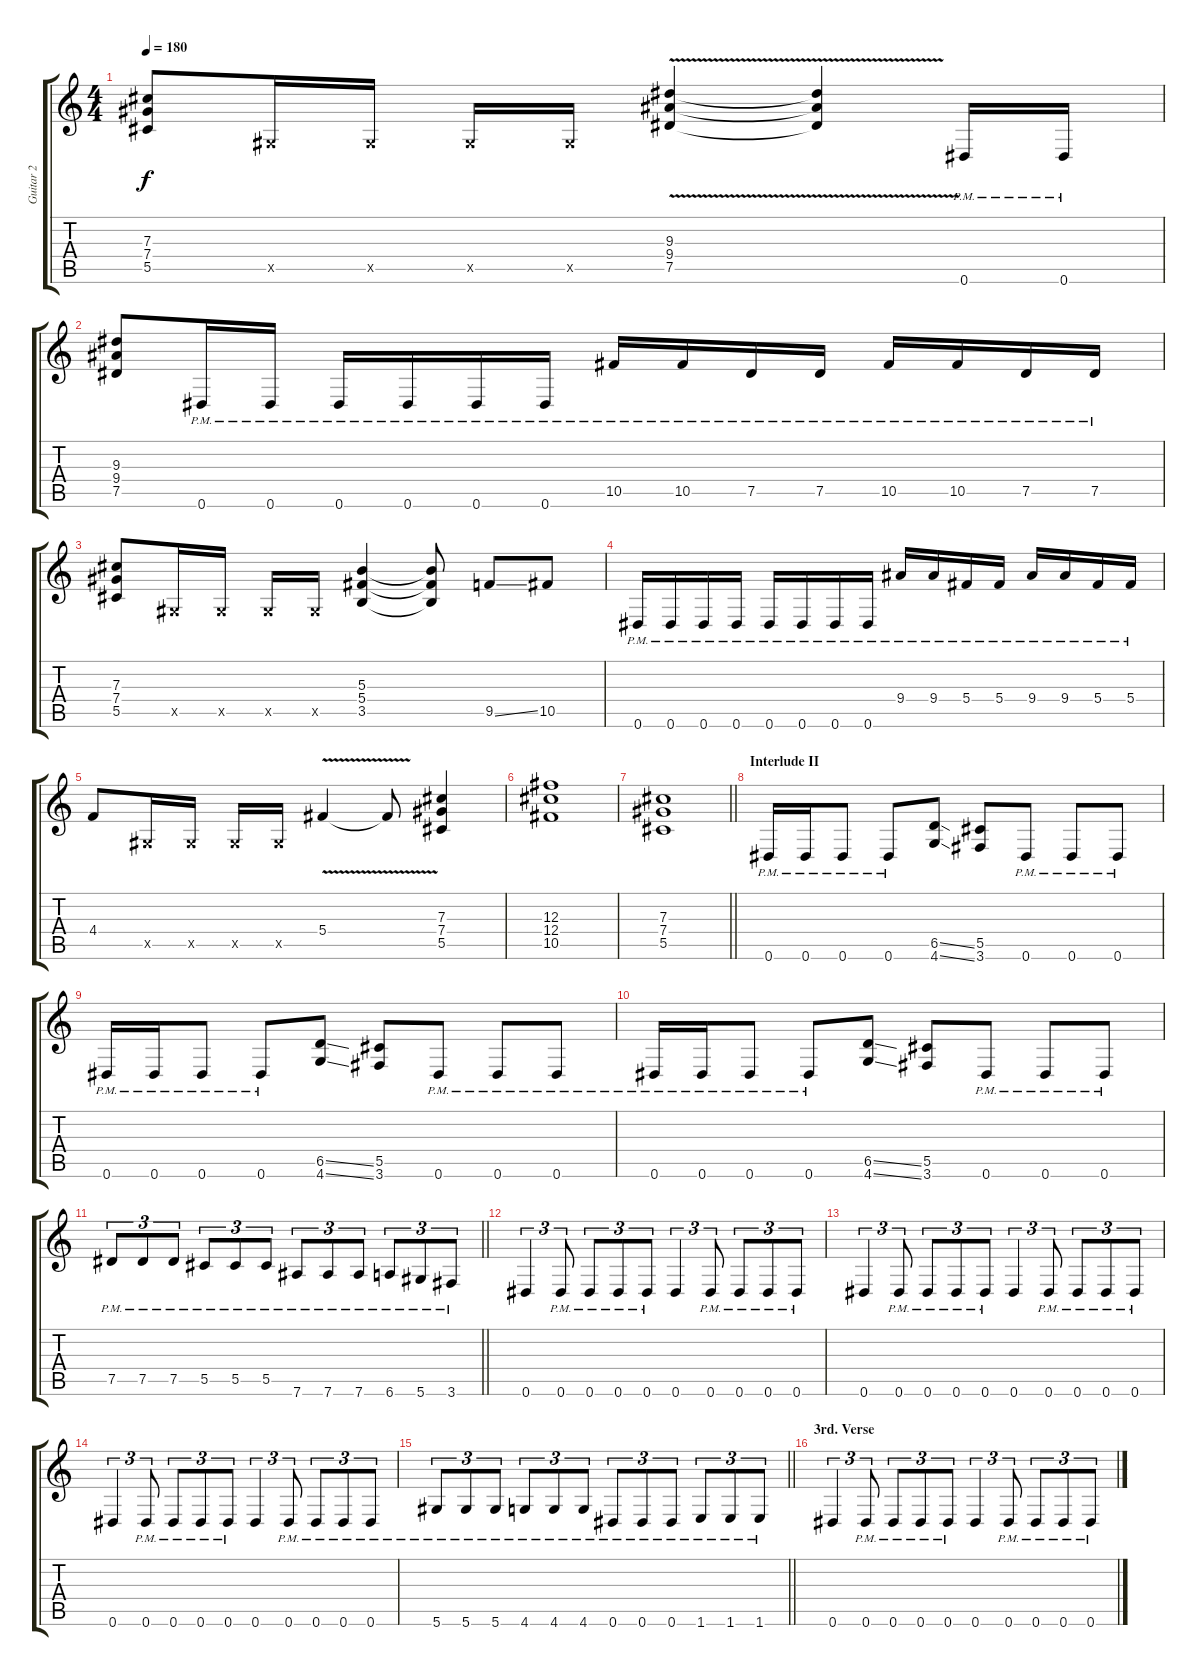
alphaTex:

\track ("Guitar 2" "Guitar 2") {instrument overdrivenguitar}
\staff {score tabs}
\tuning (Eb4 Bb3 Gb3 Db3 Ab2 Eb2) {hide}
\ts (4 4)
\tempo 180
\clef g2
\ks c
(7.3 7.4 5.5).8{dy f} 0.5{x}.16 0.5{x}.16 0.5{x}.16 0.5{x}.16 (9.3{v} 9.4{v} 7.5{v}).4 (9.3{t} 9.4{t} 7.5{t}).4 0.6{pm}.16 0.6{pm}.16 |
(9.3 9.4 7.5).8 0.6{pm}.16 0.6{pm}.16 0.6{pm}.16 0.6{pm}.16 0.6{pm}.16 0.6{pm}.16 10.5{pm}.16 10.5{pm}.16 7.5{pm}.16 7.5{pm}.16 10.5{pm}.16 10.5{pm}.16 7.5{pm}.16 7.5{pm}.16 |
(7.3 7.4 5.5).8 0.5{x}.16 0.5{x}.16 0.5{x}.16 0.5{x}.16 (5.3 5.4 3.5).4 (5.3{t} 5.4{t} 3.5{t}).8 9.5{ss}.8 10.5.8 |
0.6{pm}.16 0.6{pm}.16 0.6{pm}.16 0.6{pm}.16 0.6{pm}.16 0.6{pm}.16 0.6{pm}.16 0.6{pm}.16 9.4{pm}.16 9.4{pm}.16 5.4{pm}.16 5.4{pm}.16 9.4{pm}.16 9.4{pm}.16 5.4{pm}.16 5.4{pm}.16 |
4.4.8 0.5{x}.16 0.5{x}.16 0.5{x}.16 0.5{x}.16 5.4{v}.4 5.4{t}.8 (7.3 7.4 5.5).4 |
(12.3 12.4 10.5).1 |
\barLineRight lightlight
(7.3 7.4 5.5).1 |
\section ("" "Interlude II")
0.6{pm}.16 0.6{pm}.16 0.6{pm}.8 0.6{pm}.8 (6.5{ss} 4.6{ss}).8 (5.5 3.6).8 0.6{pm}.8 0.6{pm}.8 0.6{pm}.8 |
0.6{pm}.16 0.6{pm}.16 0.6{pm}.8 0.6{pm}.8 (6.5{ss} 4.6{ss}).8 (5.5 3.6).8 0.6{pm}.8 0.6{pm}.8 0.6{pm}.8 |
0.6{pm}.16 0.6{pm}.16 0.6{pm}.8 0.6{pm}.8 (6.5{ss} 4.6{ss}).8 (5.5 3.6).8 0.6{pm}.8 0.6{pm}.8 0.6{pm}.8 |
\barLineRight lightlight
7.5{pm}.8{tu (3 2)} 7.5{pm}.8{tu (3 2)} 7.5{pm}.8{tu (3 2)} 5.5{pm}.8{tu (3 2)} 5.5{pm}.8{tu (3 2)} 5.5{pm}.8{tu (3 2)} 7.6{pm}.8{tu (3 2)} 7.6{pm}.8{tu (3 2)} 7.6{pm}.8{tu (3 2)} 6.6{pm}.8{tu (3 2)} 5.6{pm}.8{tu (3 2)} 3.6{pm}.8{tu (3 2)} |
0.6.4{tu (3 2)} 0.6{pm}.8{tu (3 2)} 0.6{pm}.8{tu (3 2)} 0.6{pm}.8{tu (3 2)} 0.6{pm}.8{tu (3 2)} 0.6.4{tu (3 2)} 0.6{pm}.8{tu (3 2)} 0.6{pm}.8{tu (3 2)} 0.6{pm}.8{tu (3 2)} 0.6{pm}.8{tu (3 2)} |
0.6.4{tu (3 2)} 0.6{pm}.8{tu (3 2)} 0.6{pm}.8{tu (3 2)} 0.6{pm}.8{tu (3 2)} 0.6{pm}.8{tu (3 2)} 0.6.4{tu (3 2)} 0.6{pm}.8{tu (3 2)} 0.6{pm}.8{tu (3 2)} 0.6{pm}.8{tu (3 2)} 0.6{pm}.8{tu (3 2)} |
0.6.4{tu (3 2)} 0.6{pm}.8{tu (3 2)} 0.6{pm}.8{tu (3 2)} 0.6{pm}.8{tu (3 2)} 0.6{pm}.8{tu (3 2)} 0.6.4{tu (3 2)} 0.6{pm}.8{tu (3 2)} 0.6{pm}.8{tu (3 2)} 0.6{pm}.8{tu (3 2)} 0.6{pm}.8{tu (3 2)} |
\barLineRight lightlight
5.6{pm}.8{tu (3 2)} 5.6{pm}.8{tu (3 2)} 5.6{pm}.8{tu (3 2)} 4.6{pm}.8{tu (3 2)} 4.6{pm}.8{tu (3 2)} 4.6{pm}.8{tu (3 2)} 0.6{pm}.8{tu (3 2)} 0.6{pm}.8{tu (3 2)} 0.6{pm}.8{tu (3 2)} 1.6{pm}.8{tu (3 2)} 1.6{pm}.8{tu (3 2)} 1.6{pm}.8{tu (3 2)} |
\section ("" "3rd. Verse")
0.6.4{tu (3 2)} 0.6{pm}.8{tu (3 2)} 0.6{pm}.8{tu (3 2)} 0.6{pm}.8{tu (3 2)} 0.6{pm}.8{tu (3 2)} 0.6.4{tu (3 2)} 0.6{pm}.8{tu (3 2)} 0.6{pm}.8{tu (3 2)} 0.6{pm}.8{tu (3 2)} 0.6{pm}.8{tu (3 2)}
